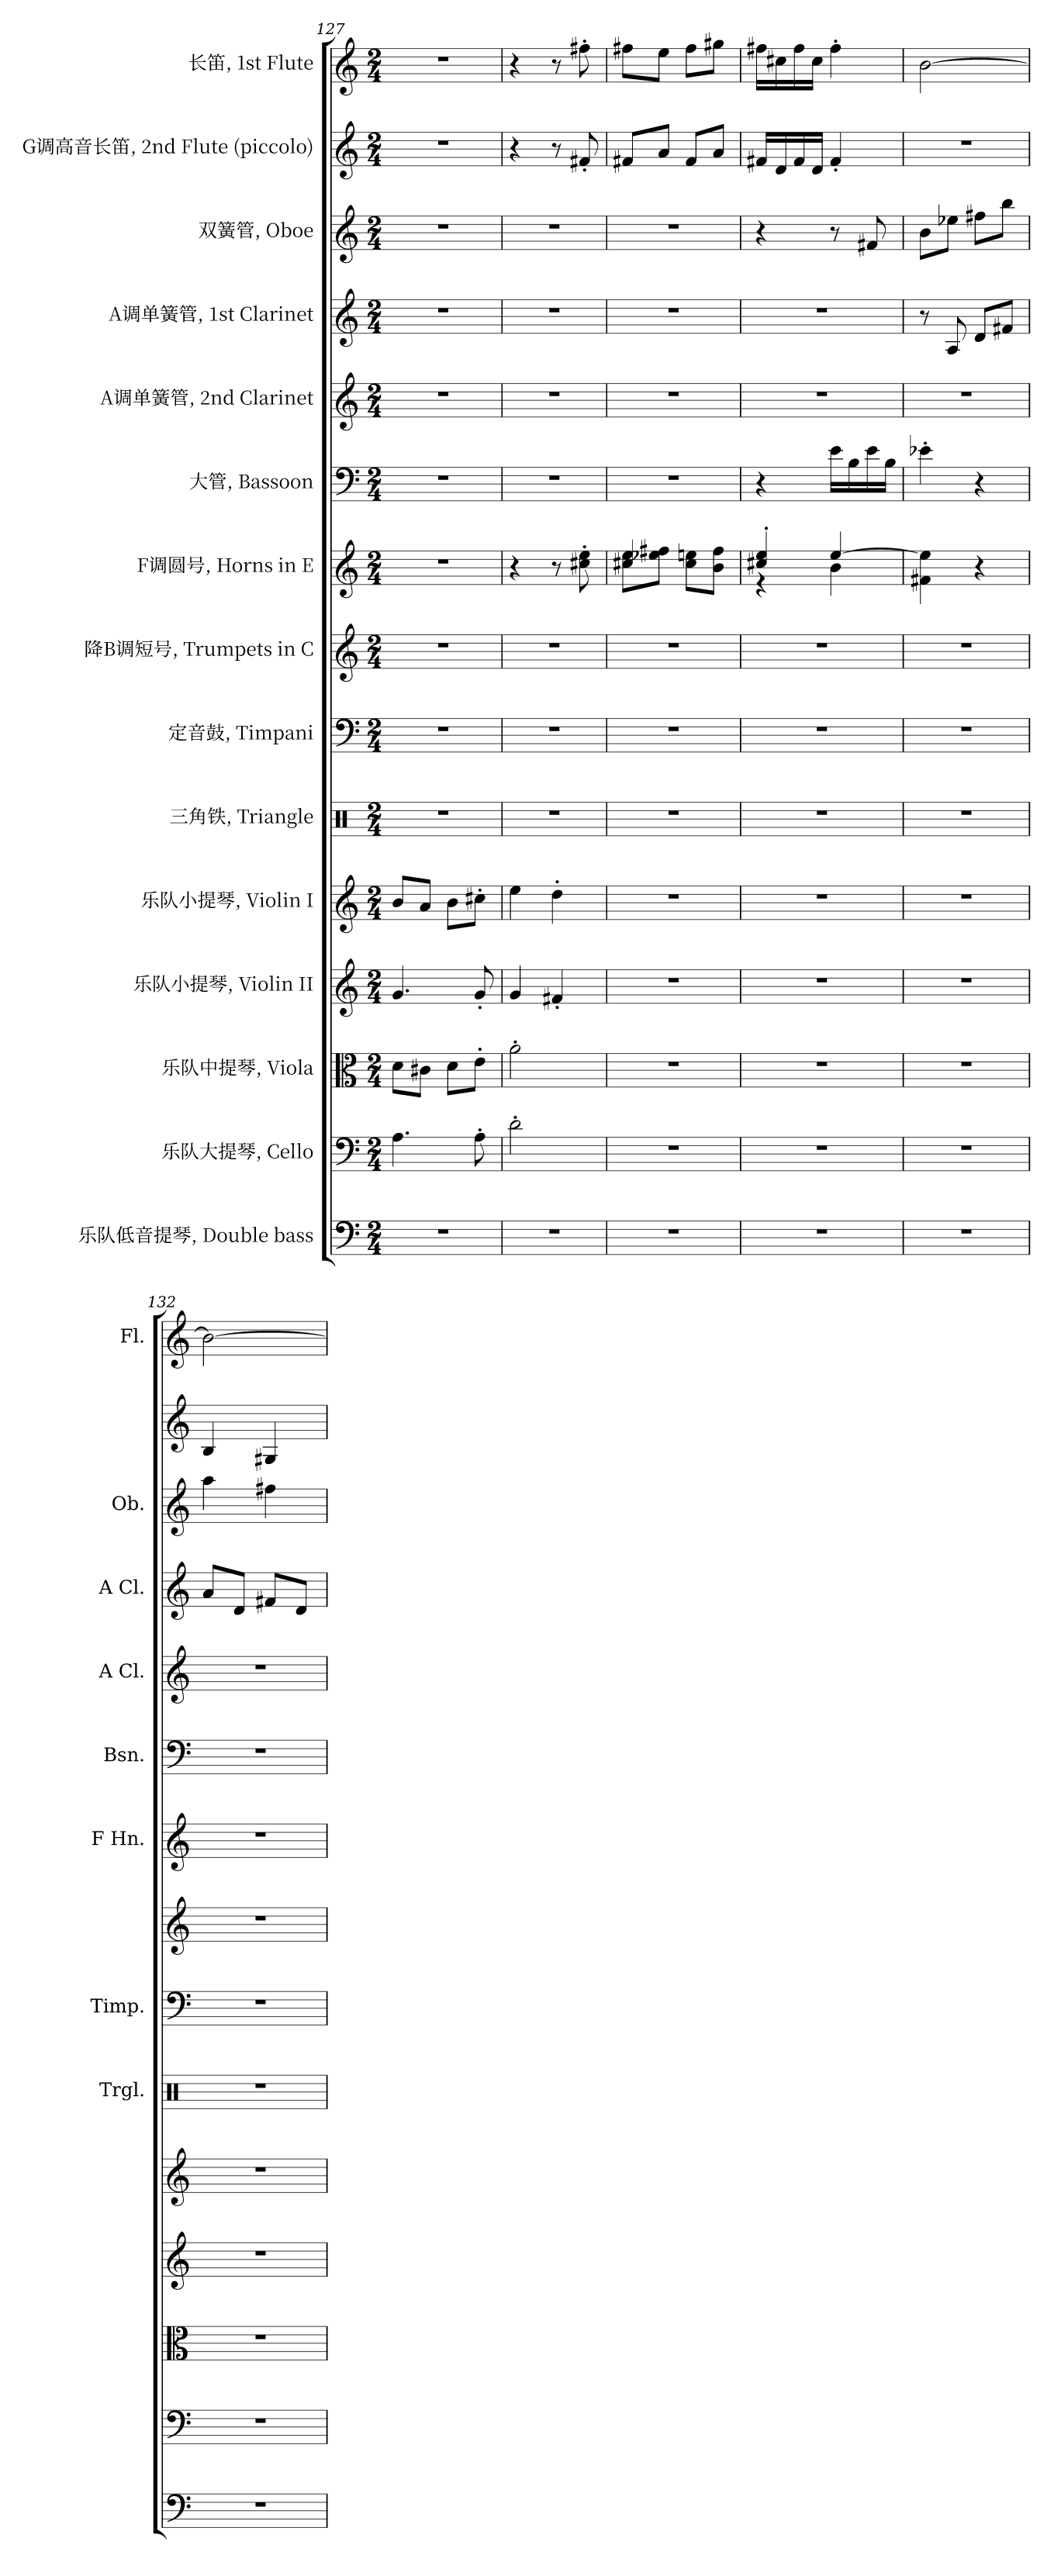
**kern	**kern	**kern	**kern	**kern	**kern	**kern	**kern	**kern	**kern	**kern	**kern	**kern	**kern	**kern
*part15	*part14	*part13	*part12	*part11	*part10	*part9	*part8	*part7	*part6	*part5	*part4	*part3	*part2	*part1
*staff15	*staff14	*staff13	*staff12	*staff11	*staff10	*staff9	*staff8	*staff7	*staff6	*staff5	*staff4	*staff3	*staff2	*staff1
*I"乐队低音提琴, Double bass	*I"乐队大提琴, Cello	*I"乐队中提琴, Viola	*I"乐队小提琴, Violin II	*I"乐队小提琴, Violin I	*I"三角铁, Triangle	*I"定音鼓, Timpani	*I"降B调短号, Trumpets in C	*I"F调圆号, Horns in E	*I"大管, Bassoon	*I"A调单簧管, 2nd Clarinet	*I"A调单簧管, 1st Clarinet	*I"双簧管, Oboe	*I"G调高音长笛, 2nd Flute (piccolo)	*I"长笛, 1st Flute
*	*	*	*	*	*I'Trgl.	*I'Timp.	*	*I'F Hn.	*I'Bsn.	*I'A Cl.	*I'A Cl.	*I'Ob.	*	*I'Fl.
*clefF4	*clefF4	*clefC3	*clefG2	*clefG2	*clefX	*clefF4	*clefG2	*clefG2	*clefF4	*clefG2	*clefG2	*clefG2	*clefG2	*clefG2
*ITrd7c12	*	*	*	*	*	*	*ITrd1c2	*ITrd4c7	*	*ITrd2c3	*ITrd2c3	*	*ITrd-4c-7	*
*k[]	*k[]	*k[]	*k[]	*k[]	*k[]	*k[]	*k[b-e-]	*k[b-]	*k[]	*k[f#c#g#]	*k[f#c#g#]	*k[]	*k[f#]	*k[]
*M2/4	*M2/4	*M2/4	*M2/4	*M2/4	*M2/4	*M2/4	*M2/4	*M2/4	*M2/4	*M2/4	*M2/4	*M2/4	*M2/4	*M2/4
=127	=127	=127	=127	=127	=127	=127	=127	=127	=127	=127	=127	=127	=127	=127
2r	4.A\	8d\L	4.g/	8b/L	2r	2r	2r	2r	2r	2r	2r	2r	2r	2r
.	.	8c#X\J	.	8a/J	.	.	.	.	.	.	.	.	.	.
.	.	8d\L	.	8b\L	.	.	.	.	.	.	.	.	.	.
.	8A'\	8e'\J	8g'/	8cc#X'\J	.	.	.	.	.	.	.	.	.	.
=128	=128	=128	=128	=128	=128	=128	=128	=128	=128	=128	=128	=128	=128	=128
2r	2d'\	2a'\	4g/	4ee\	2r	2r	2r	4r	2r	2r	2r	2r	4r	4r
.	.	.	4f#X'/	4dd'\	.	.	.	8r	.	.	.	.	8r	8r
.	.	.	.	.	.	.	.	8f#X\' 8a\'	.	.	.	.	8cc#X'/	8ff#X'\
=129	=129	=129	=129	=129	=129	=129	=129	=129	=129	=129	=129	=129	=129	=129
2r	2r	2r	2r	2r	2r	2r	2r	8f#X\ 8a\L	2r	2r	2r	2r	8cc#X/L	8ff#X\L
.	.	.	.	.	.	.	.	8a-X\ 8bn\J	.	.	.	.	8ee/J	8ee\J
.	.	.	.	.	.	.	.	8f#\ 8an\L	.	.	.	.	8cc#/L	8ff#\L
.	.	.	.	.	.	.	.	8e\ 8b\J	.	.	.	.	8ee/J	8gg#X\J
!!LO:PB:g=z
=130	=130	=130	=130	=130	=130	=130	=130	=130	=130	=130	=130	=130	=130	=130
*	*	*	*	*	*	*	*	*^	*	*	*	*	*	*
2r	2r	2r	2r	2r	2r	2r	2r	4f#X/' 4a/'	4r	4r	2r	2r	4r	16cc#X/LL	16ff#X\LL
.	.	.	.	.	.	.	.	.	.	.	.	.	.	16a/	16cc#X\
.	.	.	.	.	.	.	.	.	.	.	.	.	.	16cc#/	16ff#\
.	.	.	.	.	.	.	.	.	.	.	.	.	.	16a/JJ	16cc#\JJ
.	.	.	.	.	.	.	.	[4a/	4e\	16e\LL	.	.	8r	4cc#'/	4ff#'\
.	.	.	.	.	.	.	.	.	.	16B\	.	.	.	.	.
.	.	.	.	.	.	.	.	.	.	16e\	.	.	8f#X/	.	.
.	.	.	.	.	.	.	.	.	.	16B\JJ	.	.	.	.	.
*	*	*	*	*	*	*	*	*v	*v	*	*	*	*	*	*
=131	=131	=131	=131	=131	=131	=131	=131	=131	=131	=131	=131	=131	=131	=131
2r	2r	2r	2r	2r	2r	2r	2r	4Bn\ 4a\]	4e-X'\	2r	8r	8b\L	2r	[2b\
.	.	.	.	.	.	.	.	.	.	.	8F#/	8ee-X\J	.	.
.	.	.	.	.	.	.	.	4r	4r	.	8B/L	8ff#X\L	.	.
.	.	.	.	.	.	.	.	.	.	.	8d#X/J	8bb\J	.	.
=132	=132	=132	=132	=132	=132	=132	=132	=132	=132	=132	=132	=132	=132	=132
2r	2r	2r	2r	2r	2r	2r	2r	2r	2r	2r	8f#/L	4aa\	4f#/	2b\_
.	.	.	.	.	.	.	.	.	.	.	8B/J	.	.	.
.	.	.	.	.	.	.	.	.	.	.	8d#X/L	4ff#X\	4d#X/	.
.	.	.	.	.	.	.	.	.	.	.	8B/J	.	.	.
=	=	=	=	=	=	=	=	=	=	=	=	=	=	=
*-	*-	*-	*-	*-	*-	*-	*-	*-	*-	*-	*-	*-	*-	*-
